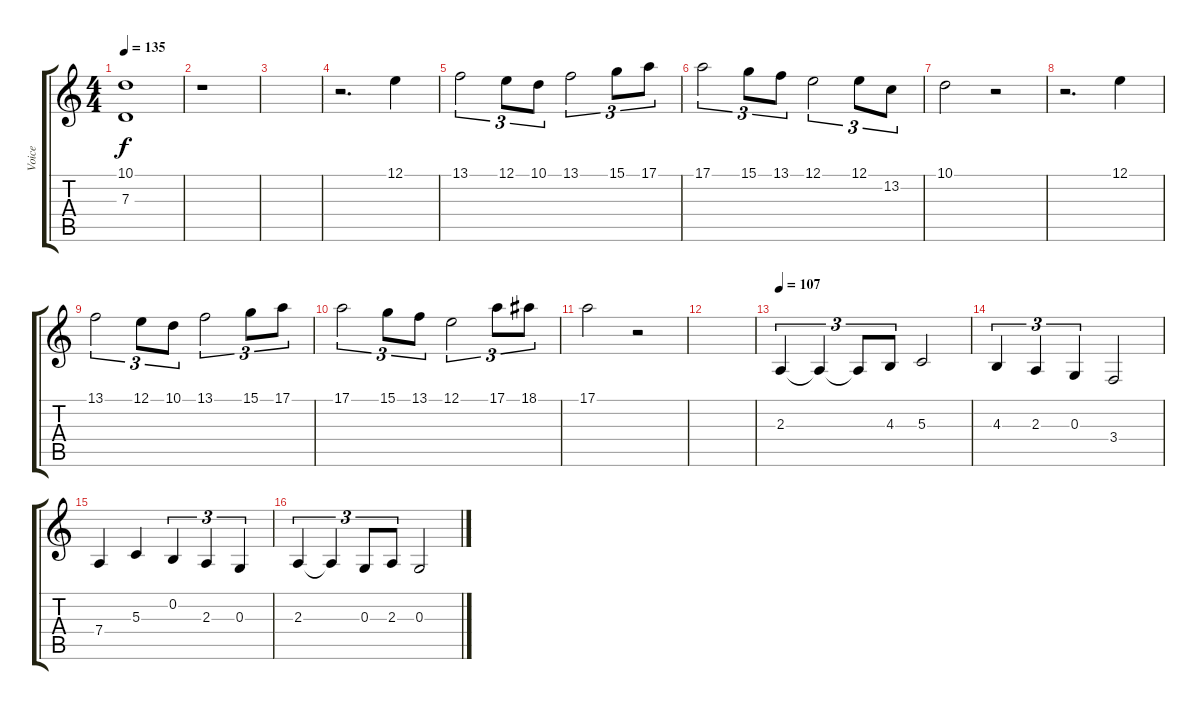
\track ("Voice" "Voice") {instrument tenorsax}
\staff {score tabs}
\tuning (E4 B3 G3 D3 A2 E2) {hide}
\ts (4 4)
\tempo 135
\clef g2
\ks c
(10.1 7.3).1{dy f} |
r.1 |
|
r.2{d} 12.1.4 |
13.1.2{tu (3 2)} 12.1.8{tu (3 2)} 10.1.8{tu (3 2)} 13.1.2{tu (3 2)} 15.1.8{tu (3 2)} 17.1.8{tu (3 2)} |
17.1.2{tu (3 2)} 15.1.8{tu (3 2)} 13.1.8{tu (3 2)} 12.1.2{tu (3 2)} 12.1.8{tu (3 2)} 13.2.8{tu (3 2)} |
10.1.2 r.2 |
r.2{d} 12.1.4 |
13.1.2{tu (3 2)} 12.1.8{tu (3 2)} 10.1.8{tu (3 2)} 13.1.2{tu (3 2)} 15.1.8{tu (3 2)} 17.1.8{tu (3 2)} |
17.1.2{tu (3 2)} 15.1.8{tu (3 2)} 13.1.8{tu (3 2)} 12.1.2{tu (3 2)} 17.1.8{tu (3 2)} 18.1.8{tu (3 2)} |
17.1.2 r.2 |
|
\tempo 107
2.3.4{tu (3 2)} 2.3{t}.4{tu (3 2)} 2.3{t}.8{tu (3 2)} 4.3.8{tu (3 2)} 5.3.2 |
4.3.4{tu (3 2)} 2.3.4{tu (3 2)} 0.3.4{tu (3 2)} 3.4.2 |
7.4.4 5.3.4 0.2.4{tu (3 2)} 2.3.4{tu (3 2)} 0.3.4{tu (3 2)} |
2.3.4{tu (3 2)} 2.3{t}.4{tu (3 2)} 0.3.8{tu (3 2)} 2.3.8{tu (3 2)} 0.3.2
